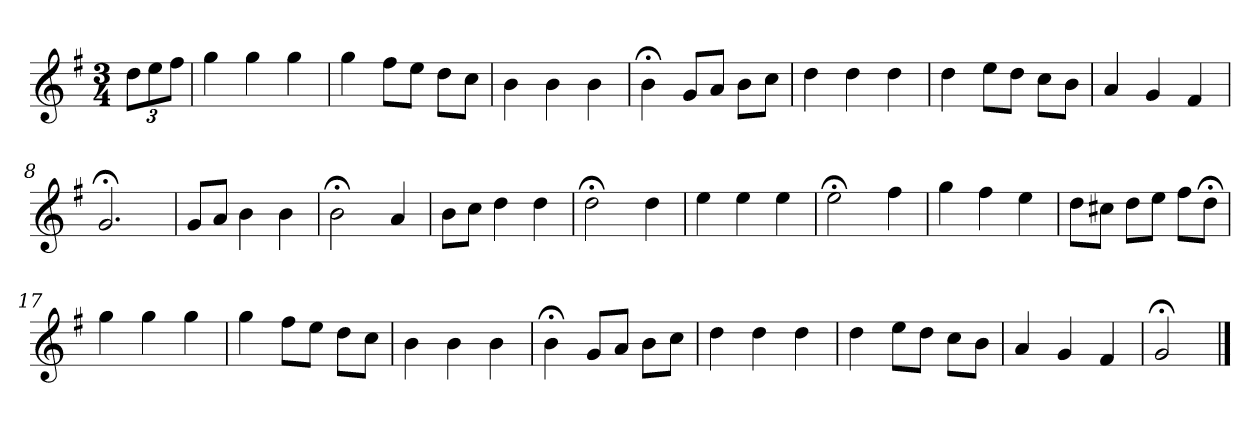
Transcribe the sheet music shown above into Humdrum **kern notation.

**kern
*part1
*staff1
*k[f#]
*G:
*M3/4
*MM120
=
12ddL
12ee
12ff#J
=1
4gg
4gg
4gg
=2
4gg
8ff#L
8eeJ
8ddL
8ccJ
=3
4b
4b
4b
=4
4b;<
8gL
8aJ
8bL
8ccJ
=5
4dd
4dd
4dd
=6
4dd
8eeL
8ddJ
8ccL
8bJ
=7
4a
4g
4f#
=8
2.g;<
=9
8gL
8aJ
4b
4b
=10
2b;<
4a
=11
8bL
8ccJ
4dd
4dd
=12
2dd;<
4dd
=13
4ee
4ee
4ee
=14
2ee;<
4ff#
=15
4gg
4ff#
4ee
=16
8ddL
8cc#XJ
8ddL
8eeJ
8ff#L
8dd;<J
=17
4gg
4gg
4gg
=18
4gg
8ff#L
8eeJ
8ddL
8ccJ
=19
4b
4b
4b
=20
4b;<
8gL
8aJ
8bL
8ccJ
=21
4dd
4dd
4dd
=22
4dd
8eeL
8ddJ
8ccL
8bJ
=23
4a
4g
4f#
=24
2g;<
==
*-
